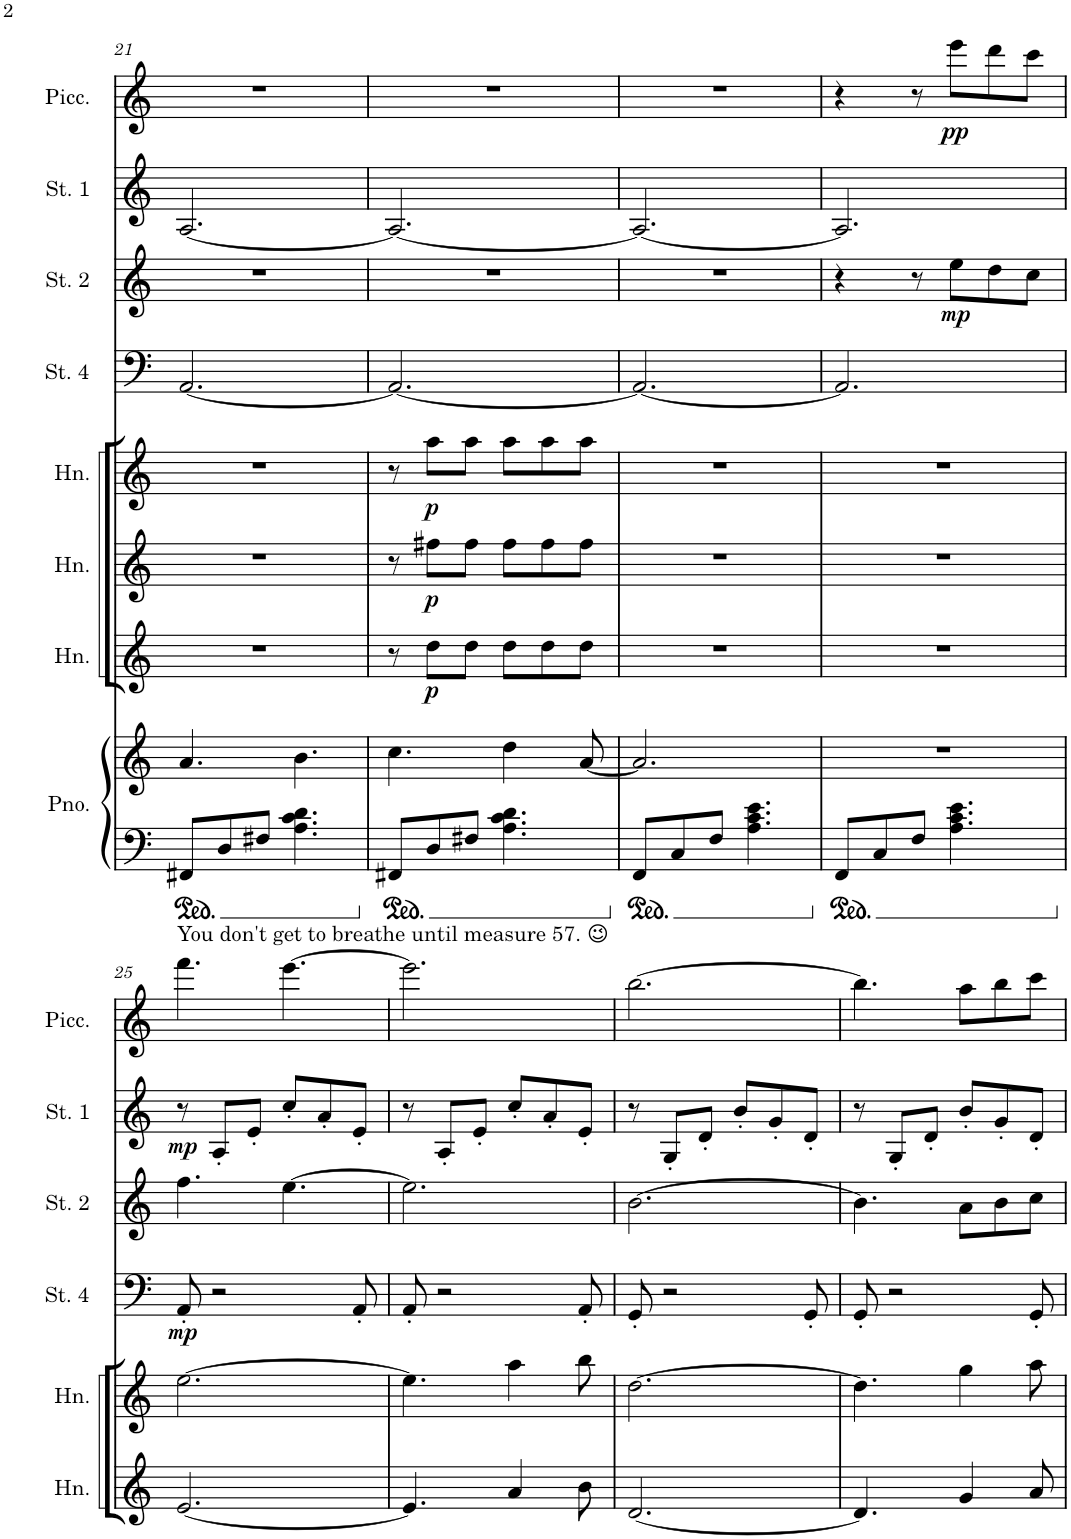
**kern	**kern	**kern	**dynam	**kern	**dynam	**kern	**dynam	**kern	**dynam	**kern	**dynam	**kern	**dynam	**kern	**dynam
*part8	*part8	*part7	*part7	*part6	*part6	*part5	*part5	*part4	*part4	*part3	*part3	*part2	*part2	*part1	*part1
*staff9	*staff8	*staff7	*staff7	*staff6	*staff6	*staff5	*staff5	*staff4	*staff4	*staff3	*staff3	*staff2	*staff2	*staff1	*staff1
*I"Piano	*	*I"Horn	*	*I"Horn	*	*I"Horn	*	*I"Strings 4	*	*I"Strings 2	*	*I"Strings 1	*	*I"Piccolo	*
*I'Pno.	*	*I'Hn.	*	*I'Hn.	*	*I'Hn.	*	*I'St. 4	*	*I'St. 2	*	*I'St. 1	*	*I'Picc.	*
!!LO:PB:g=z
*clefF4	*clefG2	*clefG2	*	*clefG2	*	*clefG2	*	*clefF4	*	*clefG2	*	*clefG2	*	*clefG2	*
*	*	*Trd7c12	*	*Trd7c12	*	*Trd7c12	*	*	*	*	*	*	*	*Trd-7c-12	*
*k[]	*k[]	*k[]	*	*k[]	*	*k[]	*	*k[]	*	*k[]	*	*k[]	*	*k[]	*
*M6/8	*M6/8	*M6/8	*	*M6/8	*	*M6/8	*	*M6/8	*	*M6/8	*	*M6/8	*	*M6/8	*
=21	=21	=21	=21	=21	=21	=21	=21	=21	=21	=21	=21	=21	=21	=21	=21
8FF#X/L	4.a/	2.r	.	2.r	.	2.r	.	[2.AA/	.	2.r	.	[2.A/	.	2.r	.
8D/	.	.	.	.	.	.	.	.	.	.	.	.	.	.	.
8F#X/J	.	.	.	.	.	.	.	.	.	.	.	.	.	.	.
4.A\ 4.c\ 4.d\	4.b\	.	.	.	.	.	.	.	.	.	.	.	.	.	.
=22	=22	=22	=22	=22	=22	=22	=22	=22	=22	=22	=22	=22	=22	=22	=22
8FF#X/L	4.cc\	8r	.	8r	.	8r	.	2.AA/_	.	2.r	.	2.A/_	.	2.r	.
!	!	!	!LO:DY:b	!	!LO:DY:b	!	!LO:DY:b	!	!	!	!	!	!	!	!
8D/	.	8dd\L	p	8ff#X\L	p	8aa\L	p	.	.	.	.	.	.	.	.
8F#X/J	.	8dd\J	.	8ff#\J	.	8aa\J	.	.	.	.	.	.	.	.	.
4.A\ 4.c\ 4.d\	4dd\	8dd\L	.	8ff#\L	.	8aa\L	.	.	.	.	.	.	.	.	.
.	.	8dd\	.	8ff#\	.	8aa\	.	.	.	.	.	.	.	.	.
.	[8a/	8dd\J	.	8ff#\J	.	8aa\J	.	.	.	.	.	.	.	.	.
=23	=23	=23	=23	=23	=23	=23	=23	=23	=23	=23	=23	=23	=23	=23	=23
8FF/L	2.a/]	2.r	.	2.r	.	2.r	.	2.AA/_	.	2.r	.	2.A/_	.	2.r	.
8C/	.	.	.	.	.	.	.	.	.	.	.	.	.	.	.
8F/J	.	.	.	.	.	.	.	.	.	.	.	.	.	.	.
4.A\ 4.c\ 4.e\	.	.	.	.	.	.	.	.	.	.	.	.	.	.	.
=24	=24	=24	=24	=24	=24	=24	=24	=24	=24	=24	=24	=24	=24	=24	=24
8FF/L	2.r	2.r	.	2.r	.	2.r	.	2.AA/]	.	4r	.	2.A/]	.	4r	.
8C/	.	.	.	.	.	.	.	.	.	.	.	.	.	.	.
8F/J	.	.	.	.	.	.	.	.	.	8r	.	.	.	8r	.
!	!	!	!	!	!	!	!	!	!	!	!LO:DY:b	!	!	!	!LO:DY:b
4.A\ 4.c\ 4.e\	.	.	.	.	.	.	.	.	.	8ee\L	mp	.	.	8eee\L	pp
.	.	.	.	.	.	.	.	.	.	8dd\	.	.	.	8ddd\	.
.	.	.	.	.	.	.	.	.	.	8cc\J	.	.	.	8ccc\J	.
!!LO:LB:g=z
=25	=25	=25	=25	=25	=25	=25	=25	=25	=25	=25	=25	=25	=25	=25	=25
!	!	!	!	!	!	!	!	!	!	!	!	!	!	!LO:TX:a:t=You don't get to breathe until measure 57. 😉	!
!	!	!	!	!	!	!	!	!	!LO:DY:b	!	!	!	!LO:DY:b	!	!
2.r	2.r	2.r	.	[2.e/	.	[2.ee\	.	8AA'/	mp	4.ff\	.	8r	mp	4.fff\	.
.	.	.	.	.	.	.	.	2r	.	.	.	8A'/L	.	.	.
.	.	.	.	.	.	.	.	.	.	.	.	8e'/J	.	.	.
.	.	.	.	.	.	.	.	.	.	[4.ee\	.	8cc'/L	.	[4.eee\	.
.	.	.	.	.	.	.	.	.	.	.	.	8a'/	.	.	.
.	.	.	.	.	.	.	.	8AA'/	.	.	.	8e'/J	.	.	.
=26	=26	=26	=26	=26	=26	=26	=26	=26	=26	=26	=26	=26	=26	=26	=26
2.r	2.r	2.r	.	4.e/]	.	4.ee\]	.	8AA'/	.	2.ee\]	.	8r	.	2.eee\]	.
.	.	.	.	.	.	.	.	2r	.	.	.	8A'/L	.	.	.
.	.	.	.	.	.	.	.	.	.	.	.	8e'/J	.	.	.
.	.	.	.	4a/	.	4aa\	.	.	.	.	.	8cc'/L	.	.	.
.	.	.	.	.	.	.	.	.	.	.	.	8a'/	.	.	.
.	.	.	.	8b\	.	8bb\	.	8AA'/	.	.	.	8e'/J	.	.	.
=27	=27	=27	=27	=27	=27	=27	=27	=27	=27	=27	=27	=27	=27	=27	=27
2.r	2.r	2.r	.	[2.d/	.	[2.dd\	.	8GG'/	.	[2.b\	.	8r	.	[2.bb\	.
.	.	.	.	.	.	.	.	2r	.	.	.	8G'/L	.	.	.
.	.	.	.	.	.	.	.	.	.	.	.	8d'/J	.	.	.
.	.	.	.	.	.	.	.	.	.	.	.	8b'/L	.	.	.
.	.	.	.	.	.	.	.	.	.	.	.	8g'/	.	.	.
.	.	.	.	.	.	.	.	8GG'/	.	.	.	8d'/J	.	.	.
=28	=28	=28	=28	=28	=28	=28	=28	=28	=28	=28	=28	=28	=28	=28	=28
2.r	2.r	2.r	.	4.d/]	.	4.dd\]	.	8GG'/	.	4.b\]	.	8r	.	4.bb\]	.
.	.	.	.	.	.	.	.	2r	.	.	.	8G'/L	.	.	.
.	.	.	.	.	.	.	.	.	.	.	.	8d'/J	.	.	.
.	.	.	.	4g/	.	4gg\	.	.	.	8a\L	.	8b'/L	.	8aa\L	.
.	.	.	.	.	.	.	.	.	.	8b\	.	8g'/	.	8bb\	.
.	.	.	.	8a/	.	8aa\	.	8GG'/	.	8cc\J	.	8d'/J	.	8ccc\J	.
=	=	=	=	=	=	=	=	=	=	=	=	=	=	=	=
*-	*-	*-	*-	*-	*-	*-	*-	*-	*-	*-	*-	*-	*-	*-	*-
